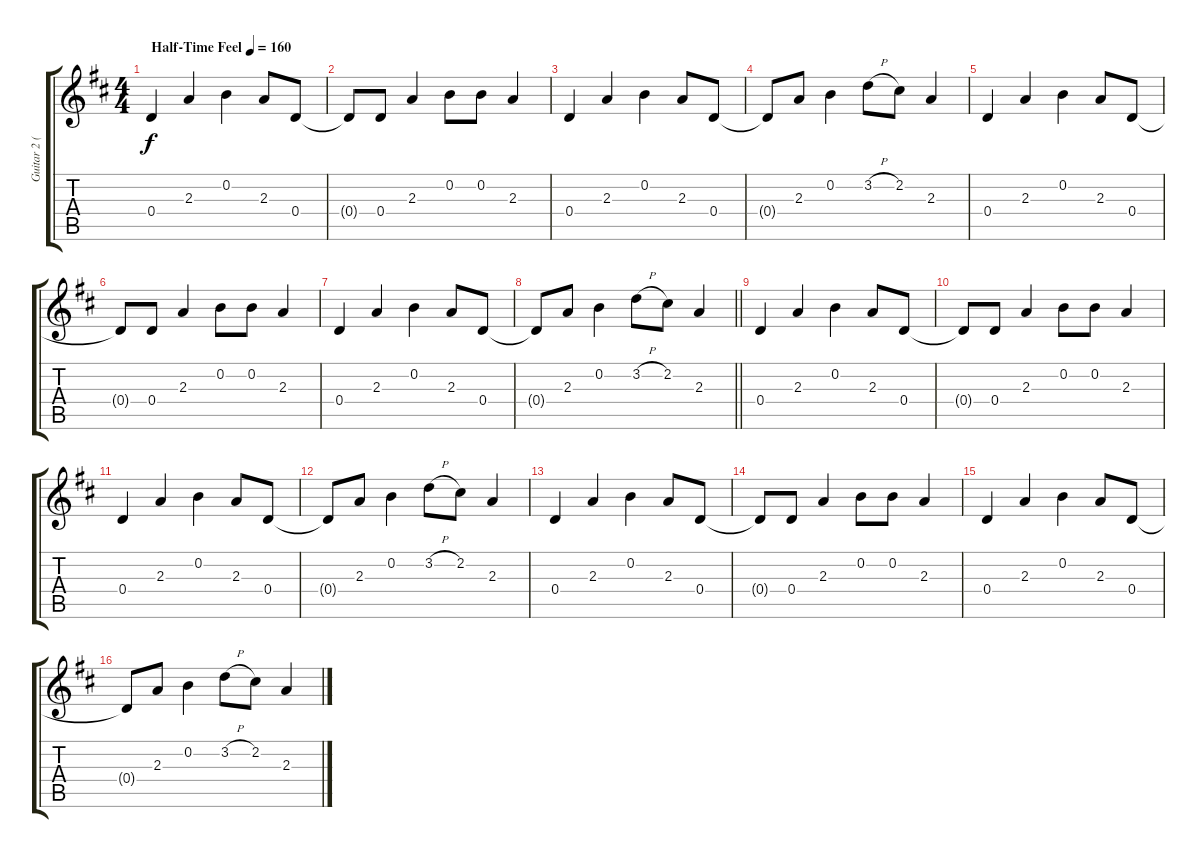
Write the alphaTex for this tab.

\track ("Guitar 2 (clean)" "Guitar 2 (") {instrument electricguitarclean}
\staff {score tabs}
\tuning (E4 B3 G3 D3 A2 E2) {hide}
\ts (4 4)
\tempo (160 "Half-Time Feel")
\clef g2
\ks d
0.4.4{dy f instrument electricguitarclean} 2.3.4 0.2.4 2.3.8 0.4.8 |
0.4{t}.8 0.4.8 2.3.4 0.2.8 0.2.8 2.3.4 |
0.4.4 2.3.4 0.2.4 2.3.8 0.4.8 |
0.4{t}.8 2.3.8 0.2.4 3.2{h}.8 2.2.8 2.3.4 |
0.4.4 2.3.4 0.2.4 2.3.8 0.4.8 |
0.4{t}.8 0.4.8 2.3.4 0.2.8 0.2.8 2.3.4 |
0.4.4 2.3.4 0.2.4 2.3.8 0.4.8 |
\barLineRight lightlight
0.4{t}.8 2.3.8 0.2.4 3.2{h}.8 2.2.8 2.3.4 |
0.4.4 2.3.4 0.2.4 2.3.8 0.4.8 |
0.4{t}.8 0.4.8 2.3.4 0.2.8 0.2.8 2.3.4 |
0.4.4 2.3.4 0.2.4 2.3.8 0.4.8 |
0.4{t}.8 2.3.8 0.2.4 3.2{h}.8 2.2.8 2.3.4 |
0.4.4 2.3.4 0.2.4 2.3.8 0.4.8 |
0.4{t}.8 0.4.8 2.3.4 0.2.8 0.2.8 2.3.4 |
0.4.4 2.3.4 0.2.4 2.3.8 0.4.8 |
0.4{t}.8 2.3.8 0.2.4 3.2{h}.8 2.2.8 2.3.4
